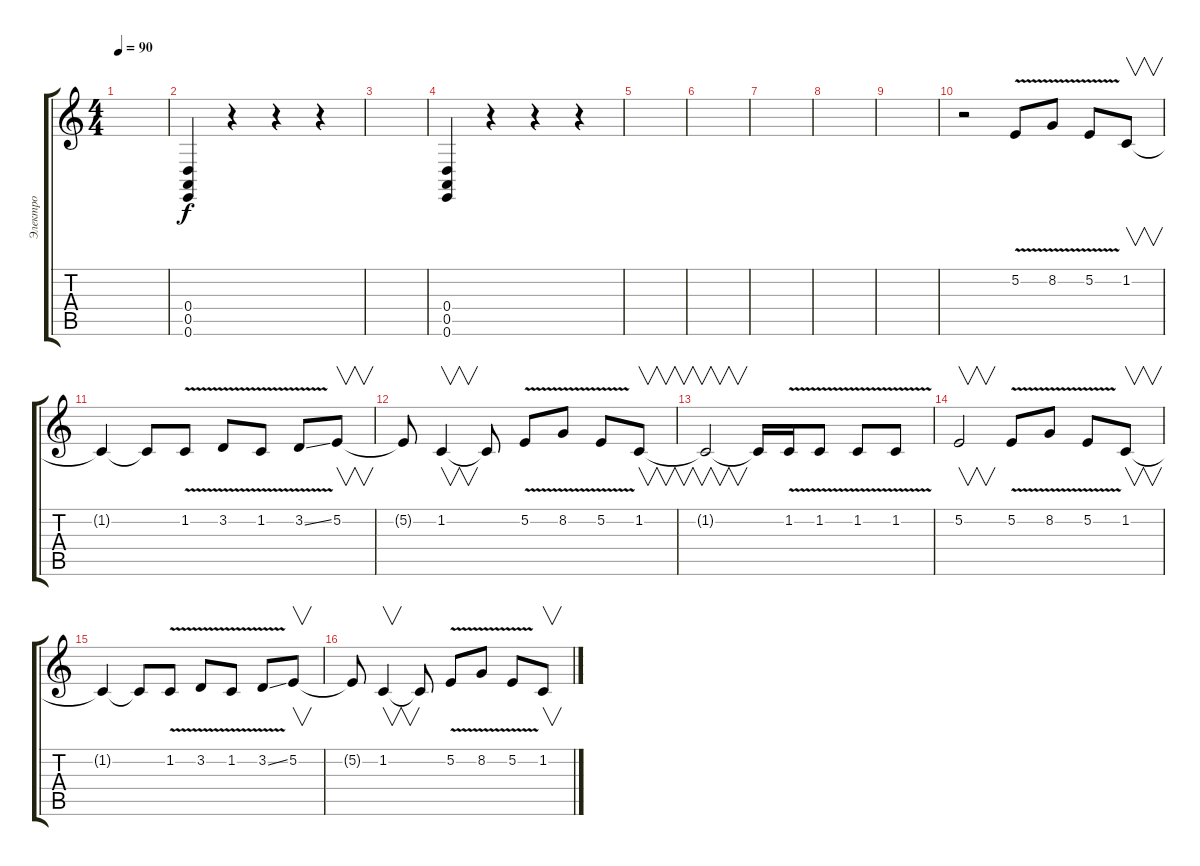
\track ("Электро" "Электро") {instrument synthbrass1}
\staff {score tabs}
\tuning (E4 B3 G3 D3 A2 E2) {hide}
\ts (4 4)
\tempo 90
\clef g2
\ks c
|
(0.4 0.5 0.6).4 r.4 r.4 r.4 |
|
(0.4 0.5 0.6).4 r.4 r.4 r.4 |
|
|
|
|
|
r.2 5.2{v}.8 8.2{v}.8 5.2{v}.8 1.2.8{v} |
1.2{t}.4 1.2{t}.8 1.2{v}.8 3.2{v}.8 1.2{v}.8 3.2{v ss}.8 5.2.8{v} |
5.2{t}.8 1.2.4{v} 1.2{t}.8 5.2{v}.8 8.2{v}.8 5.2{v}.8 1.2.8{v} |
1.2{t}.2{v} 1.2{t}.16 1.2{v}.16 1.2{v}.8 1.2{v}.8 1.2{v}.8 |
5.2.2{v} 5.2{v}.8 8.2{v}.8 5.2{v}.8 1.2.8{v} |
1.2{t}.4 1.2{t}.8 1.2{v}.8 3.2{v}.8 1.2{v}.8 3.2{v ss}.8 5.2.8{v} |
5.2{t}.8 1.2.4{v} 1.2{t}.8 5.2{v}.8 8.2{v}.8 5.2{v}.8 1.2.8{v}
